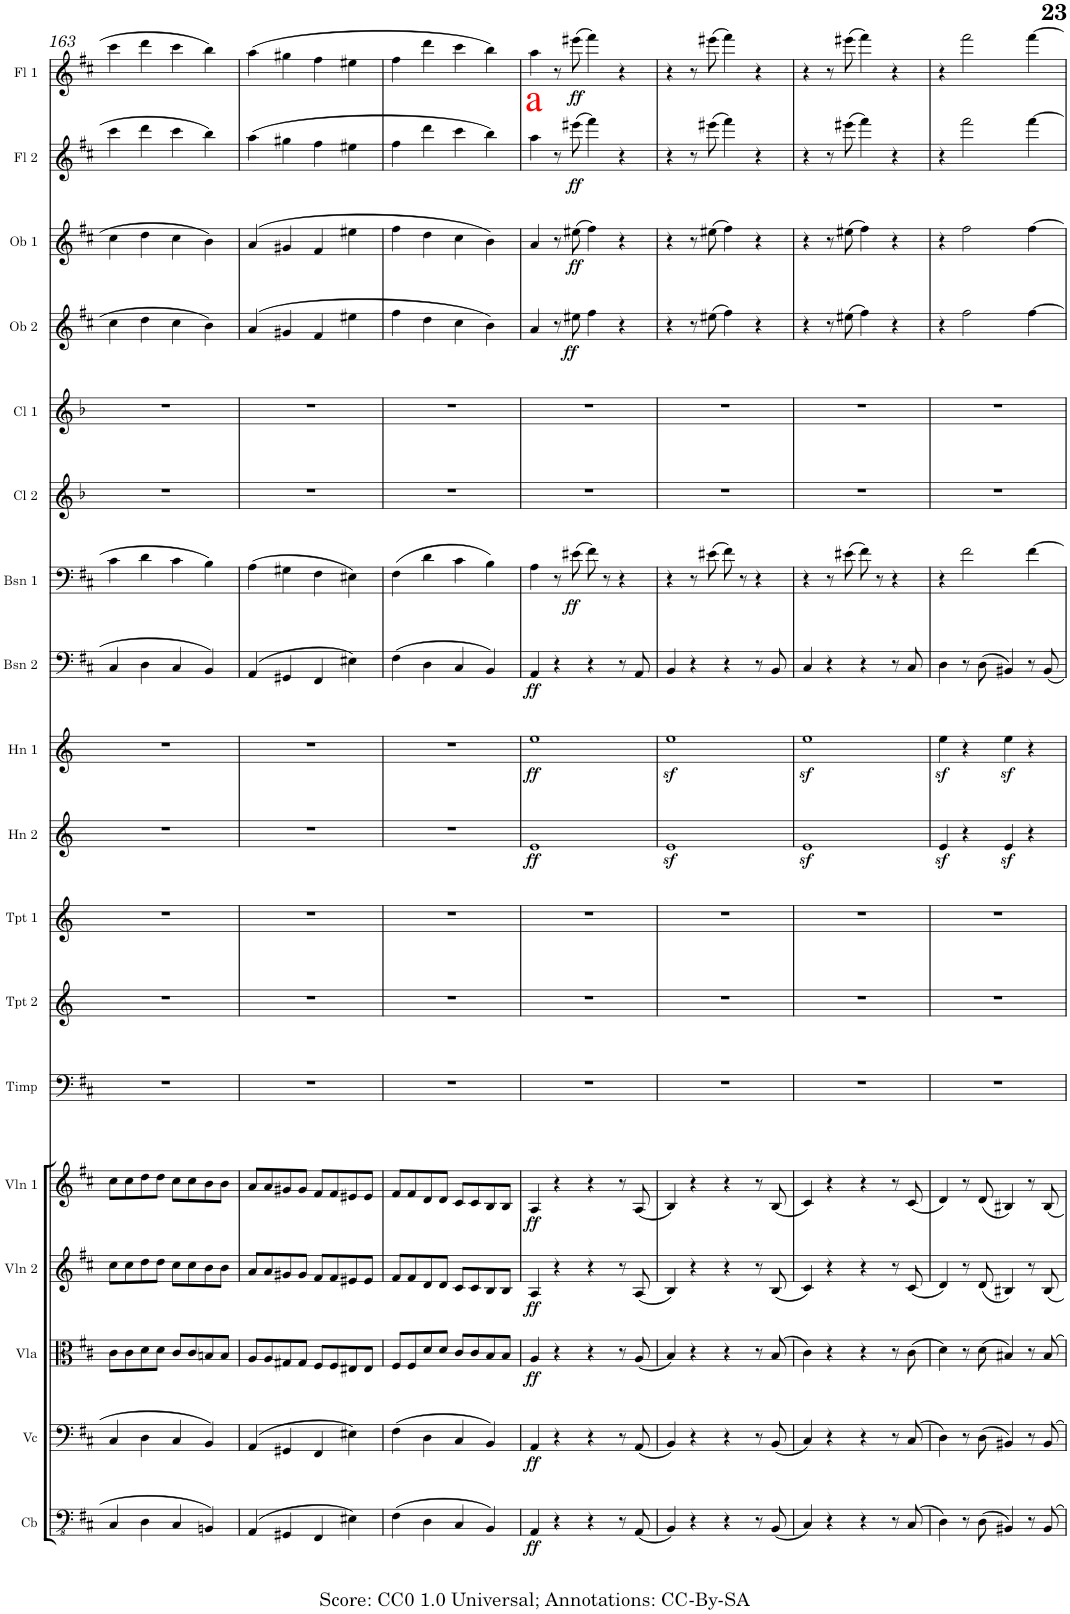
**kern	**dynam	**kern	**dynam	**kern	**dynam	**kern	**dynam	**kern	**dynam	**kern	**kern	**kern	**kern	**dynam	**kern	**dynam	**kern	**dynam	**kern	**dynam	**kern	**kern	**kern	**dynam	**kern	**dynam	**kern	**dynam	**kern	**text	**dynam
*part18	*part18	*part17	*part17	*part16	*part16	*part15	*part15	*part14	*part14	*part13	*part12	*part11	*part10	*part10	*part9	*part9	*part8	*part8	*part7	*part7	*part6	*part5	*part4	*part4	*part3	*part3	*part2	*part2	*part1	*part1	*part1
*staff18	*staff18	*staff17	*staff17	*staff16	*staff16	*staff15	*staff15	*staff14	*staff14	*staff13	*staff12	*staff11	*staff10	*staff10	*staff9	*staff9	*staff8	*staff8	*staff7	*staff7	*staff6	*staff5	*staff4	*staff4	*staff3	*staff3	*staff2	*staff2	*staff1	*staff1	*staff1
*I"Contrabass	*	*I"Violoncello	*	*I"Viola	*	*I"Violin 2	*	*I"Violin 1	*	*I"Timpani	*I"D Trumpet 2	*I"D Trumpet 1	*I"D Horn 2	*	*I"D Horn 1	*	*I"Bassoon 2	*	*I"Bassoon 1	*	*I"A Clarinet 2	*I"A Clarinet 1	*I"Oboe 2	*	*I"Oboe 1	*	*I"Flute 2	*	*I"Flute 1	*	*
*I'Cb	*	*I'Vc	*	*I'Vla	*	*I'Vln 2	*	*I'Vln 1	*	*I'Timp	*I'Tpt 2	*I'Tpt 1	*I'Hn 2	*	*I'Hn 1	*	*I'Bsn 2	*	*I'Bsn 1	*	*I'Cl 2	*I'Cl 1	*I'Ob 2	*	*I'Ob 1	*	*I'Fl 2	*	*I'Fl 1	*	*
!!LO:PB:g=z
*clefFv4	*	*clefF4	*	*clefC3	*	*clefG2	*	*clefG2	*	*clefF4	*clefG2	*clefG2	*clefG2	*	*clefG2	*	*clefF4	*	*clefF4	*	*clefG2	*clefG2	*clefG2	*	*clefG2	*	*clefG2	*	*clefG2	*	*
*	*	*	*	*	*	*	*	*	*	*	*Trd-1c-2	*Trd-1c-2	*Trd6c10	*	*Trd6c10	*	*	*	*	*	*Trd2c3	*Trd2c3	*	*	*	*	*	*	*	*	*
*k[f#c#]	*	*k[f#c#]	*	*k[f#c#]	*	*k[f#c#]	*	*k[f#c#]	*	*k[f#c#]	*k[]	*k[]	*k[]	*	*k[]	*	*k[f#c#]	*	*k[f#c#]	*	*k[b-]	*k[b-]	*k[f#c#]	*	*k[f#c#]	*	*k[f#c#]	*	*k[f#c#]	*	*
*M2/2	*	*M2/2	*	*M2/2	*	*M2/2	*	*M2/2	*	*M2/2	*M2/2	*M2/2	*M2/2	*	*M2/2	*	*M2/2	*	*M2/2	*	*M2/2	*M2/2	*M2/2	*	*M2/2	*	*M2/2	*	*M2/2	*	*
*met(c|)	*	*met(c|)	*	*met(c|)	*	*met(c|)	*	*met(c|)	*	*met(c|)	*met(c|)	*met(c|)	*met(c|)	*	*met(c|)	*	*met(c|)	*	*met(c|)	*	*met(c|)	*met(c|)	*met(c|)	*	*met(c|)	*	*met(c|)	*	*met(c|)	*	*
=163	=163	=163	=163	=163	=163	=163	=163	=163	=163	=163	=163	=163	=163	=163	=163	=163	=163	=163	=163	=163	=163	=163	=163	=163	=163	=163	=163	=163	=163	=163	=163
4CC#/	.	4C#/	.	8c#\L	.	8cc#\L	.	8cc#\L	.	1r	1r	1r	1r	.	1r	.	4C#/	.	4c#\	.	1r	1r	4cc#\	.	4cc#\	.	4ccc#\	.	4ccc#\	.	.
.	.	.	.	8c#\	.	8cc#\	.	8cc#\	.	.	.	.	.	.	.	.	.	.	.	.	.	.	.	.	.	.	.	.	.	.	.
4DD\	.	4D\	.	8d\	.	8dd\	.	8dd\	.	.	.	.	.	.	.	.	4D\	.	4d\	.	.	.	4dd\	.	4dd\	.	4ddd\	.	4ddd\	.	.
.	.	.	.	8d\J	.	8dd\J	.	8dd\J	.	.	.	.	.	.	.	.	.	.	.	.	.	.	.	.	.	.	.	.	.	.	.
4CC#/	.	4C#/	.	8c#/L	.	8cc#\L	.	8cc#\L	.	.	.	.	.	.	.	.	4C#/	.	4c#\	.	.	.	4cc#\	.	4cc#\	.	4ccc#\	.	4ccc#\	.	.
.	.	.	.	8c#/	.	8cc#\	.	8cc#\	.	.	.	.	.	.	.	.	.	.	.	.	.	.	.	.	.	.	.	.	.	.	.
4BBBn/	.	4BB/	.	8Bn/	.	8b\	.	8b\	.	.	.	.	.	.	.	.	4BB/	.	4B\	.	.	.	4b\	.	4b\	.	4bb\	.	4bb\	.	.
.	.	.	.	8B/J	.	8b\J	.	8b\J	.	.	.	.	.	.	.	.	.	.	.	.	.	.	.	.	.	.	.	.	.	.	.
=164	=164	=164	=164	=164	=164	=164	=164	=164	=164	=164	=164	=164	=164	=164	=164	=164	=164	=164	=164	=164	=164	=164	=164	=164	=164	=164	=164	=164	=164	=164	=164
(4AAA/	.	(4AA/	.	8A/L	.	8a/L	.	8a/L	.	1r	1r	1r	1r	.	1r	.	(4AA/	.	(4A\	.	1r	1r	(4a/	.	(4a/	.	(4aa\	.	(4aa\	.	.
.	.	.	.	8A/	.	8a/	.	8a/	.	.	.	.	.	.	.	.	.	.	.	.	.	.	.	.	.	.	.	.	.	.	.
4GGG#X/	.	4GG#X/	.	8G#X/	.	8g#X/	.	8g#X/	.	.	.	.	.	.	.	.	4GG#X/	.	4G#X\	.	.	.	4g#X/	.	4g#X/	.	4gg#X\	.	4gg#X\	.	.
.	.	.	.	8G#/J	.	8g#/J	.	8g#/J	.	.	.	.	.	.	.	.	.	.	.	.	.	.	.	.	.	.	.	.	.	.	.
4FFF#/	.	4FF#/	.	8F#/L	.	8f#/L	.	8f#/L	.	.	.	.	.	.	.	.	4FF#/	.	4F#\	.	.	.	4f#/	.	4f#/	.	4ff#\	.	4ff#\	.	.
.	.	.	.	8F#/	.	8f#/	.	8f#/	.	.	.	.	.	.	.	.	.	.	.	.	.	.	.	.	.	.	.	.	.	.	.
4EE#X\)	.	4E#X\)	.	8E#X/	.	8e#X/	.	8e#X/	.	.	.	.	.	.	.	.	4E#X\)	.	4E#X\)	.	.	.	4ee#X\	.	4ee#X\	.	4ee#X\	.	4ee#X\	.	.
.	.	.	.	8E#/J	.	8e#/J	.	8e#/J	.	.	.	.	.	.	.	.	.	.	.	.	.	.	.	.	.	.	.	.	.	.	.
=165	=165	=165	=165	=165	=165	=165	=165	=165	=165	=165	=165	=165	=165	=165	=165	=165	=165	=165	=165	=165	=165	=165	=165	=165	=165	=165	=165	=165	=165	=165	=165
(4FF#\	.	(4F#\	.	8F#/L	.	8f#/L	.	8f#/L	.	1r	1r	1r	1r	.	1r	.	(4F#\	.	(4F#\	.	1r	1r	4ff#\	.	4ff#\	.	4ff#\	.	4ff#\	.	.
.	.	.	.	8F#/	.	8f#/	.	8f#/	.	.	.	.	.	.	.	.	.	.	.	.	.	.	.	.	.	.	.	.	.	.	.
4DD\	.	4D\	.	8d/	.	8d/	.	8d/	.	.	.	.	.	.	.	.	4D\	.	4d\	.	.	.	4dd\	.	4dd\	.	4ddd\	.	4ddd\	.	.
.	.	.	.	8d/J	.	8d/J	.	8d/J	.	.	.	.	.	.	.	.	.	.	.	.	.	.	.	.	.	.	.	.	.	.	.
4CC#/	.	4C#/	.	8c#/L	.	8c#/L	.	8c#/L	.	.	.	.	.	.	.	.	4C#/	.	4c#\	.	.	.	4cc#\	.	4cc#\	.	4ccc#\	.	4ccc#\	.	.
.	.	.	.	8c#/	.	8c#/	.	8c#/	.	.	.	.	.	.	.	.	.	.	.	.	.	.	.	.	.	.	.	.	.	.	.
4BBB/)	.	4BB/)	.	8B/	.	8B/	.	8B/	.	.	.	.	.	.	.	.	4BB/)	.	4B\)	.	.	.	4b\)	.	4b\)	.	4bb\)	.	4bb\)	.	.
.	.	.	.	8B/J	.	8B/J	.	8B/J	.	.	.	.	.	.	.	.	.	.	.	.	.	.	.	.	.	.	.	.	.	.	.
=166	=166	=166	=166	=166	=166	=166	=166	=166	=166	=166	=166	=166	=166	=166	=166	=166	=166	=166	=166	=166	=166	=166	=166	=166	=166	=166	=166	=166	=166	=166	=166
!	!LO:DY:b	!	!LO:DY:b	!	!LO:DY:b	!	!LO:DY:b	!	!LO:DY:b	!	!	!	!	!LO:DY:b	!	!LO:DY:b	!	!LO:DY:b	!	!	!	!	!	!	!	!	!	!	!	!LO:LY:b:color=#FF0000	!
4AAA/	ff	4AA/	ff	4A/	ff	4A/	ff	4A/	ff	1r	1r	1r	1e	ff	1ee	ff	4AA/	ff	4A\	.	1r	1r	4a/	.	4a/	.	4aa\	.	4aa\	a	.
4r	.	4r	.	4r	.	4r	.	4r	.	.	.	.	.	.	.	.	4r	.	8r	.	.	.	8r	.	8r	.	8r	.	8r	.	.
!	!	!	!	!	!	!	!	!	!	!	!	!	!	!	!	!	!	!	!	!LO:DY:b	!	!	!	!LO:DY:b	!	!LO:DY:b	!	!LO:DY:b	!	!	!LO:DY:b
.	.	.	.	.	.	.	.	.	.	.	.	.	.	.	.	.	.	.	(8e#X\	ff	.	.	8ee#X\	ff	(8ee#X\	ff	(8eee#X\	ff	(8eee#X\	.	ff
4r	.	4r	.	4r	.	4r	.	4r	.	.	.	.	.	.	.	.	4r	.	8f#\)	.	.	.	4ff#\	.	4ff#\)	.	4fff#\)	.	4fff#\)	.	.
.	.	.	.	.	.	.	.	.	.	.	.	.	.	.	.	.	.	.	8r	.	.	.	.	.	.	.	.	.	.	.	.
8r	.	8r	.	8r	.	8r	.	8r	.	.	.	.	.	.	.	.	8r	.	4r	.	.	.	4r	.	4r	.	4r	.	4r	.	.
(8AAA/	.	(8AA/	.	(8A/	.	(8A/	.	(8A/	.	.	.	.	.	.	.	.	8AA/	.	.	.	.	.	.	.	.	.	.	.	.	.	.
=167	=167	=167	=167	=167	=167	=167	=167	=167	=167	=167	=167	=167	=167	=167	=167	=167	=167	=167	=167	=167	=167	=167	=167	=167	=167	=167	=167	=167	=167	=167	=167
4BBB/)	.	4BB/)	.	4B/)	.	4B/)	.	4B/)	.	1r	1r	1r	1ez<	.	1eez<	.	4BB/	.	4r	.	1r	1r	4r	.	4r	.	4r	.	4r	.	.
4r	.	4r	.	4r	.	4r	.	4r	.	.	.	.	.	.	.	.	4r	.	8r	.	.	.	8r	.	8r	.	8r	.	8r	.	.
.	.	.	.	.	.	.	.	.	.	.	.	.	.	.	.	.	.	.	(8e#X\	.	.	.	(8ee#X\	.	(8ee#X\	.	(8eee#X\	.	(8eee#X\	.	.
4r	.	4r	.	4r	.	4r	.	4r	.	.	.	.	.	.	.	.	4r	.	8f#\)	.	.	.	4ff#\)	.	4ff#\)	.	4fff#\)	.	4fff#\)	.	.
.	.	.	.	.	.	.	.	.	.	.	.	.	.	.	.	.	.	.	8r	.	.	.	.	.	.	.	.	.	.	.	.
8r	.	8r	.	8r	.	8r	.	8r	.	.	.	.	.	.	.	.	8r	.	4r	.	.	.	4r	.	4r	.	4r	.	4r	.	.
(8BBB/	.	(8BB/	.	(8B/	.	(8B/	.	(8B/	.	.	.	.	.	.	.	.	8BB/	.	.	.	.	.	.	.	.	.	.	.	.	.	.
=168	=168	=168	=168	=168	=168	=168	=168	=168	=168	=168	=168	=168	=168	=168	=168	=168	=168	=168	=168	=168	=168	=168	=168	=168	=168	=168	=168	=168	=168	=168	=168
4CC#/)	.	4C#/)	.	4c#\)	.	4c#/)	.	4c#/)	.	1r	1r	1r	1ez<	.	1eez<	.	4C#/	.	4r	.	1r	1r	4r	.	4r	.	4r	.	4r	.	.
4r	.	4r	.	4r	.	4r	.	4r	.	.	.	.	.	.	.	.	4r	.	8r	.	.	.	8r	.	8r	.	8r	.	8r	.	.
.	.	.	.	.	.	.	.	.	.	.	.	.	.	.	.	.	.	.	(8e#X\	.	.	.	(8ee#X\	.	(8ee#X\	.	(8eee#X\	.	(8eee#X\	.	.
4r	.	4r	.	4r	.	4r	.	4r	.	.	.	.	.	.	.	.	4r	.	8f#\)	.	.	.	4ff#\)	.	4ff#\)	.	4fff#\)	.	4fff#\)	.	.
.	.	.	.	.	.	.	.	.	.	.	.	.	.	.	.	.	.	.	8r	.	.	.	.	.	.	.	.	.	.	.	.
8r	.	8r	.	8r	.	8r	.	8r	.	.	.	.	.	.	.	.	8r	.	4r	.	.	.	4r	.	4r	.	4r	.	4r	.	.
(8CC#/	.	(8C#/	.	(8c#\	.	(8c#/	.	(8c#/	.	.	.	.	.	.	.	.	8C#/	.	.	.	.	.	.	.	.	.	.	.	.	.	.
=169	=169	=169	=169	=169	=169	=169	=169	=169	=169	=169	=169	=169	=169	=169	=169	=169	=169	=169	=169	=169	=169	=169	=169	=169	=169	=169	=169	=169	=169	=169	=169
4DD\)	.	4D\)	.	4d\)	.	4d/)	.	4d/)	.	1r	1r	1r	4ez</	.	4eez<\	.	4D\	.	4r	.	1r	1r	4r	.	4r	.	4r	.	4r	.	.
8r	.	8r	.	8r	.	8r	.	8r	.	.	.	.	4r	.	4r	.	8r	.	2f#\	.	.	.	2ff#\	.	2ff#\	.	2fff#\	.	2fff#\	.	.
(8DD\	.	(8D\	.	(8d\	.	(8d/	.	(8d/	.	.	.	.	.	.	.	.	(8D\	.	.	.	.	.	.	.	.	.	.	.	.	.	.
4BBB#X/)	.	4BB#X/)	.	4B#X/)	.	4B#X/)	.	4B#X/)	.	.	.	.	4ez</	.	4eez<\	.	4BB#X/)	.	.	.	.	.	.	.	.	.	.	.	.	.	.
8r	.	8r	.	8r	.	8r	.	8r	.	.	.	.	4r	.	4r	.	8r	.	[4f#\	.	.	.	[4ff#\	.	[4ff#\	.	[4fff#\	.	[4fff#\	.	.
8BBB#/	.	8BB#/	.	8B#/	.	8B#/	.	8B#/	.	.	.	.	.	.	.	.	8BB#/	.	.	.	.	.	.	.	.	.	.	.	.	.	.
=	=	=	=	=	=	=	=	=	=	=	=	=	=	=	=	=	=	=	=	=	=	=	=	=	=	=	=	=	=	=	=
*-	*-	*-	*-	*-	*-	*-	*-	*-	*-	*-	*-	*-	*-	*-	*-	*-	*-	*-	*-	*-	*-	*-	*-	*-	*-	*-	*-	*-	*-	*-	*-
